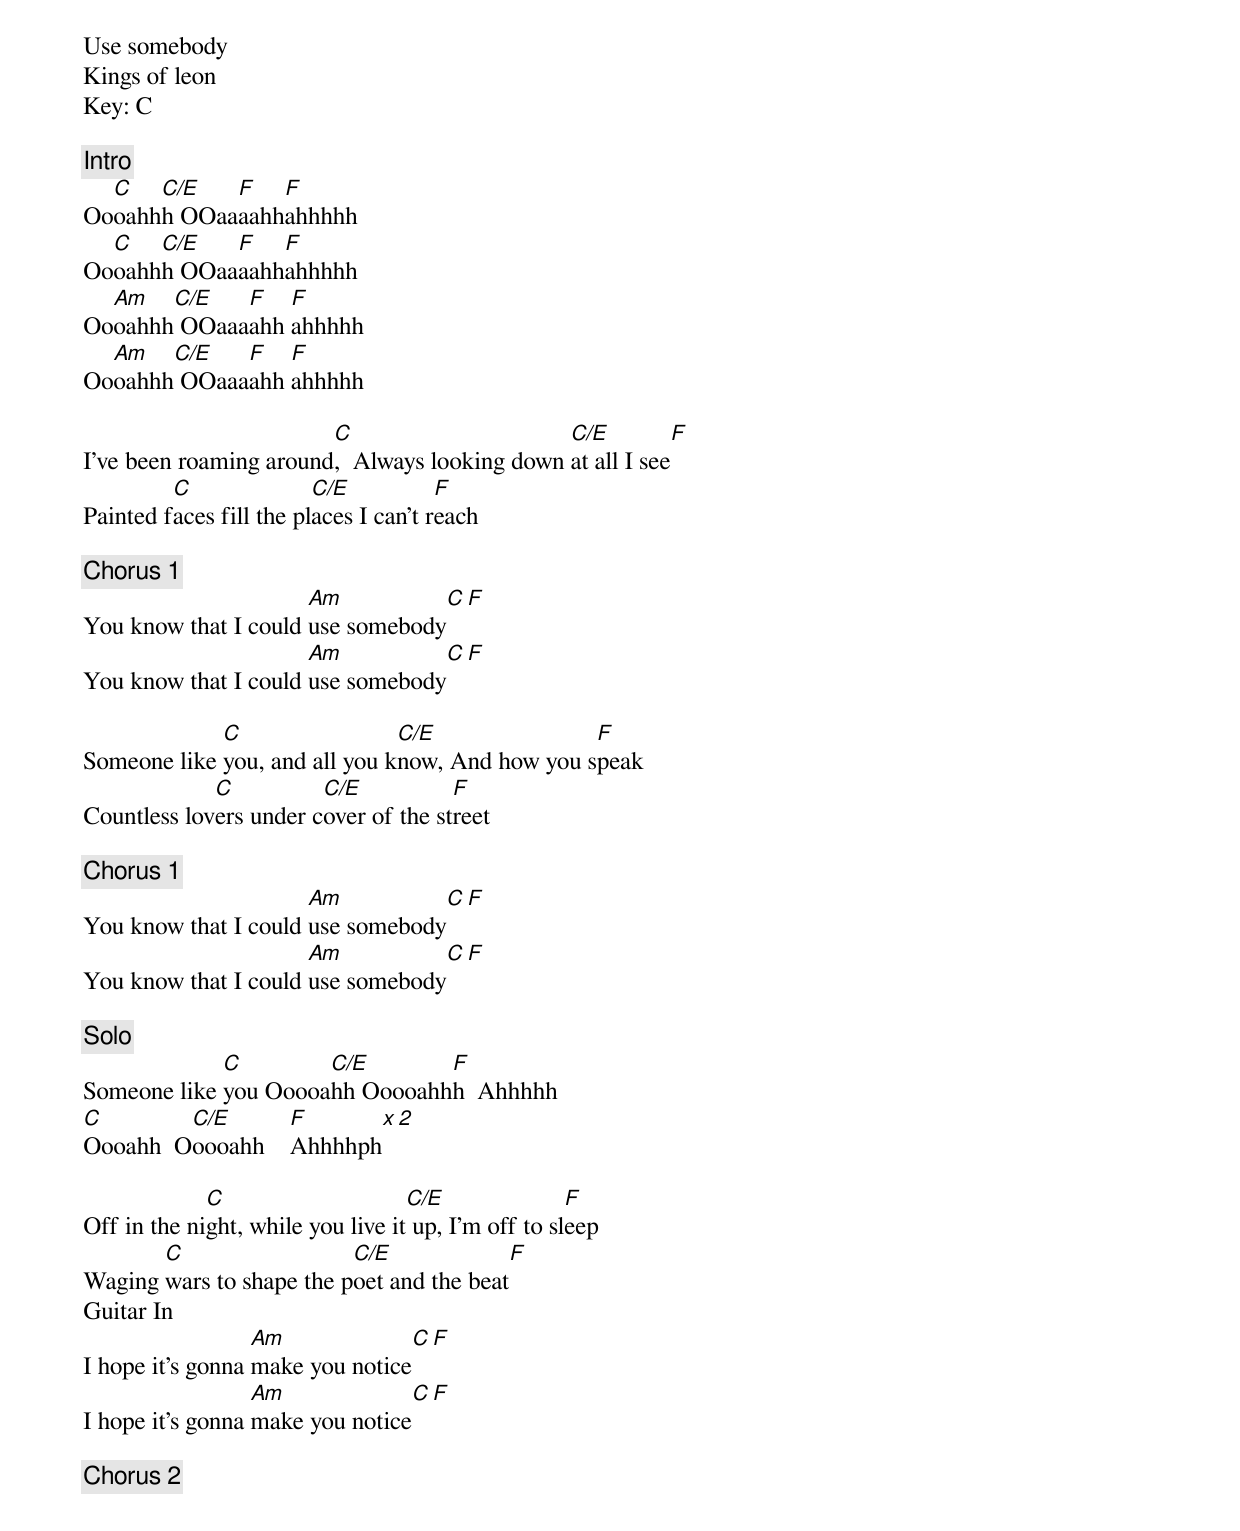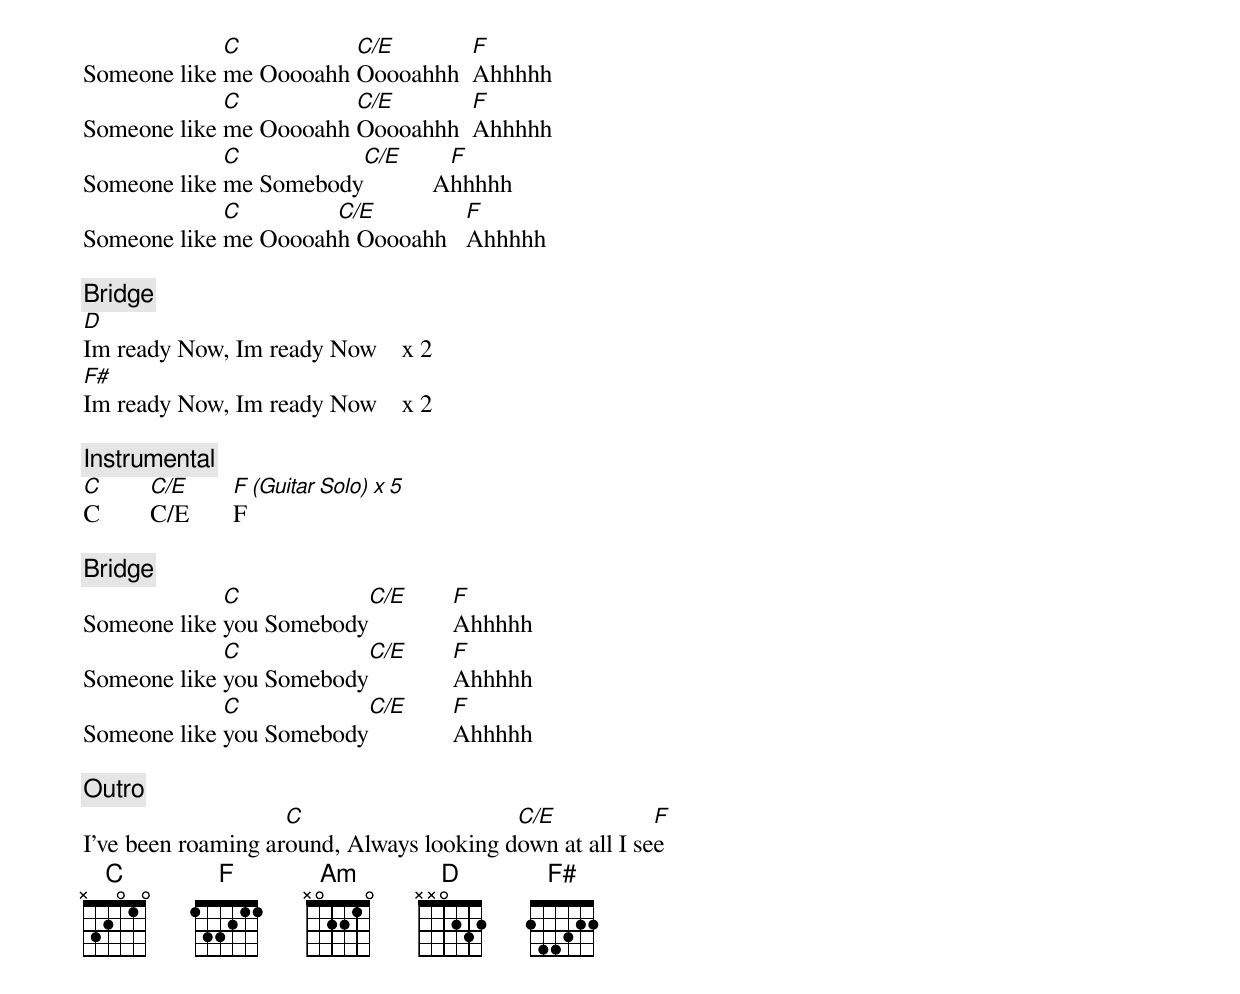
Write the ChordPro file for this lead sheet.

Use somebody
Kings of leon
Key: C

{comment: Intro}
Oo[C]oahh[C/E]h OOaa[F]aahh[F]ahhhhh
Oo[C]oahh[C/E]h OOaa[F]aahh[F]ahhhhh
Oo[Am]oahhh[C/E] OOaaa[F]ahh [F]ahhhhh
Oo[Am]oahhh[C/E] OOaaa[F]ahh [F]ahhhhh

{start_of_verse}
I've been roaming around[C],  Always looking down [C/E]at all I see[F]
Painted f[C]aces fill the pl[C/E]aces I can’t r[F]each
{end_of_verse}

{comment: Chorus 1}
You know that I could [Am]use somebody[C][F]
You know that I could [Am]use somebody[C][F]

{start_of_verse}
Someone like [C]you, and all you k[C/E]now, And how you s[F]peak
Countless lov[C]ers under c[C/E]over of the st[F]reet
{end_of_verse}

{comment: Chorus 1}
You know that I could [Am]use somebody[C][F]
You know that I could [Am]use somebody[C][F]

{comment: Solo}
Someone like [C]you Ooooa[C/E]hh Ooooahh[F]h  Ahhhhh
[C]Oooahh  O[C/E]oooahh    [F]Ahhhhph[x][2]

{start_of_verse}
Off in the ni[C]ght, while you live it[C/E] up, I'm off to sl[F]eep
Waging [C]wars to shape the p[C/E]oet and the beat[F]
Guitar In
I hope it's gonna [Am]make you notice[C][F]
I hope it's gonna [Am]make you notice[C][F]
{end_of_verse}

{comment: Chorus 2}
Someone like [C]me Ooooahh [C/E]Ooooahhh  [F]Ahhhhh
Someone like [C]me Ooooahh [C/E]Ooooahhh  [F]Ahhhhh
Someone like [C]me Somebody[C/E]           A[F]hhhhh
Someone like [C]me Ooooah[C/E]h Ooooahh   [F]Ahhhhh

{comment: Bridge}
[D]Im ready Now, Im ready Now    x 2
[F#]Im ready Now, Im ready Now    x 2

{comment: Instrumental}
[C]C        [C/E]C/E       [F]F[(Guitar][Solo)][x][5]

{comment: Bridge}
Someone like [C]you Somebody[C/E]       [F]Ahhhhh
Someone like [C]you Somebody[C/E]       [F]Ahhhhh
Someone like [C]you Somebody[C/E]       [F]Ahhhhh

{comment: Outro}
I've been roaming ar[C]ound, Always looking d[C/E]own at all I se[F]e
